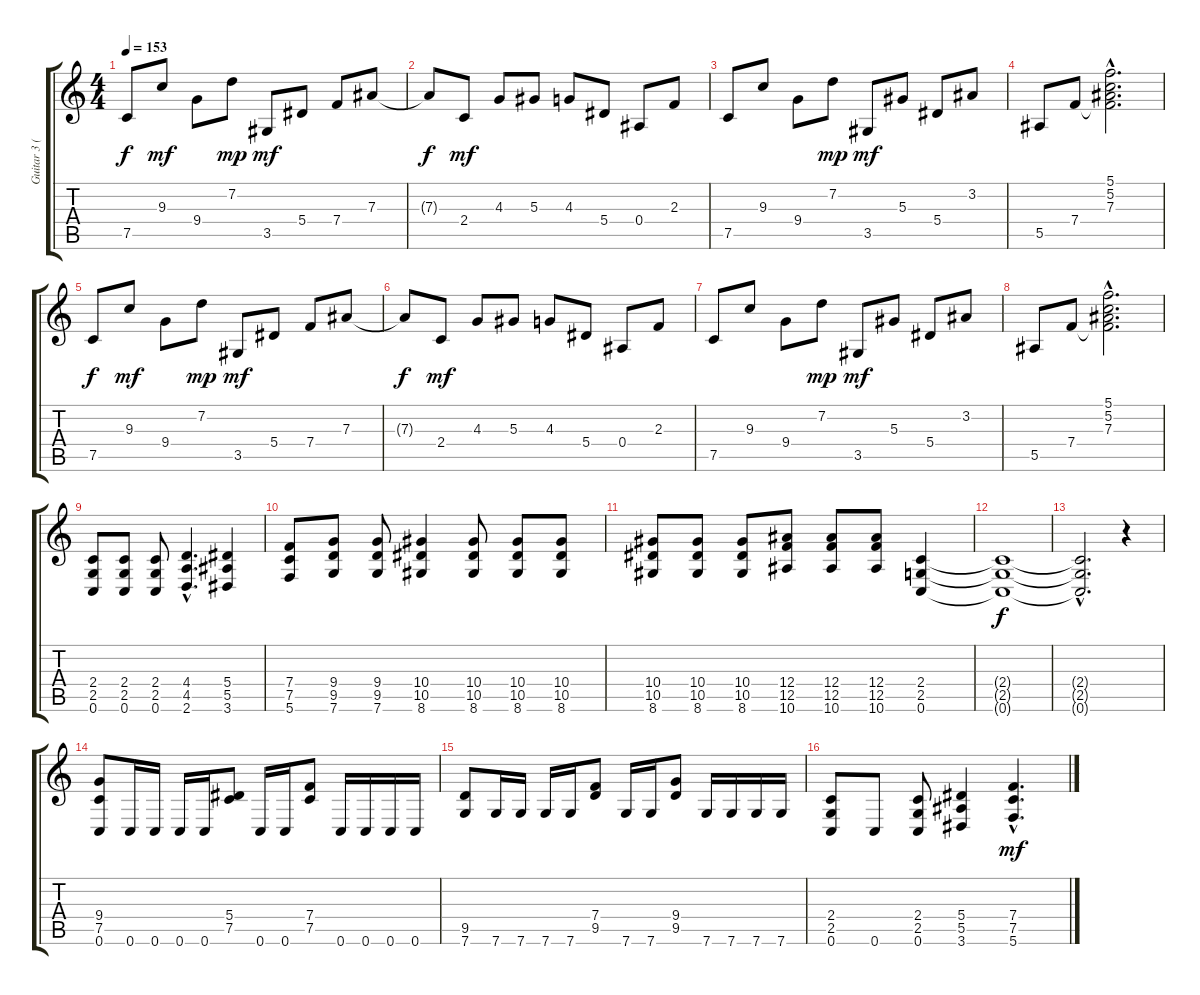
\track ("Guitar 3 (Rhytm)" "Guitar 3 (") {instrument distortionguitar}
\staff {score tabs}
\tuning (C4 G3 Eb3 Bb2 F2 C2) {hide}
\ts (4 4)
\tempo 153
\clef g2
\ks c
7.5.8{dy f instrument distortionguitar} 9.3.8{dy mf} 9.4.8 7.2.8{dy mp} 3.5.8{dy mf} 5.4.8 7.4.8 7.3.8 |
7.3{t}.8{dy f} 2.4.8{dy mf} 4.3.8 5.3.8 4.3.8 5.4.8 0.4.8 2.3.8 |
7.5.8 9.3.8 9.4.8 7.2.8{dy mp} 3.5.8{dy mf} 5.3.8 5.4.8 3.2.8 |
5.5.8 7.4.8 (5.1{hac} 5.2{hac} 7.3{hac} 7.4{hac t}).2{d} |
7.5.8{dy f} 9.3.8{dy mf} 9.4.8 7.2.8{dy mp} 3.5.8{dy mf} 5.4.8 7.4.8 7.3.8 |
7.3{t}.8{dy f} 2.4.8{dy mf} 4.3.8 5.3.8 4.3.8 5.4.8 0.4.8 2.3.8 |
7.5.8 9.3.8 9.4.8 7.2.8{dy mp} 3.5.8{dy mf} 5.3.8 5.4.8 3.2.8 |
5.5.8 7.4.8 (5.1{hac} 5.2{hac} 7.3{hac} 7.4{hac t}).2{d} |
(2.4 2.5 0.6).8 (2.4 2.5 0.6).8 (2.4 2.5 0.6).8 (4.4{hac} 4.5{hac} 2.6{hac}).4{d} (5.4 5.5 3.6).4 |
(7.4 7.5 5.6).8 (9.4 9.5 7.6).8 (9.4 9.5 7.6).8 (10.4 10.5 8.6).4 (10.4 10.5 8.6).8 (10.4 10.5 8.6).8 (10.4 10.5 8.6).8 |
(10.4 10.5 8.6).8 (10.4 10.5 8.6).8 (10.4 10.5 8.6).8 (12.4 12.5 10.6).8 (12.4 12.5 10.6).8 (12.4 12.5 10.6).8 (2.4 2.5 0.6).4 |
(2.4{t} 2.5{t} 0.6{t}).1{dy f} |
(2.4{hac t} 2.5{hac t} 0.6{hac t}).2{d} r.4 |
(9.4 7.5 0.6).8{balance 7} 0.6.16 0.6.16 0.6.16 0.6.16 (5.4 7.5).8 0.6.16 0.6.16 (7.4 7.5).8 0.6.16 0.6.16 0.6.16 0.6.16 |
(9.5 7.6).8 7.6.16 7.6.16 7.6.16 7.6.16 (7.4 9.5).8 7.6.16 7.6.16 (9.4 9.5).8 7.6.16 7.6.16 7.6.16 7.6.16 |
(2.4 2.5 0.6).8 0.6.8 (2.4 2.5 0.6).8 (5.4 5.5 3.6).4 (7.4{hac} 7.5{hac} 5.6{hac}).4{d dy mf}
